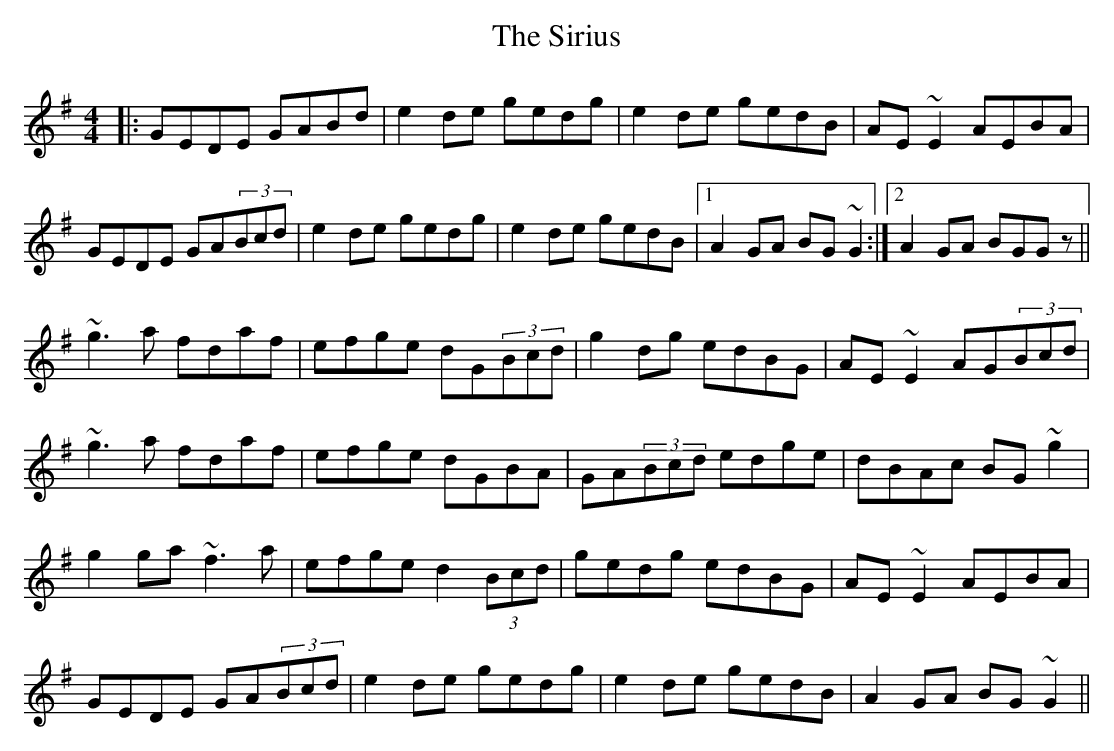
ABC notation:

X:1
T: The Sirius
M: 4/4
L: 1/8
K: Gmaj
|:GEDE GABd|e2de gedg|e2de gedB|AE~E2 AEBA|
GEDE GA(3Bcd|e2de gedg|e2de gedB|1 A2GA BG~G2:|2 A2GA BGGz||
~g3a fdaf|efge dG(3Bcd|g2dg edBG|AE~E2 AG(3Bcd|
~g3a fdaf|efge dGBA|GA(3Bcd edge|dBAc BG~g2|
g2ga ~f3a|efge d2(3Bcd|gedg edBG|AE~E2 AEBA|
GEDE GA(3Bcd|e2de gedg|e2de gedB|A2GA BG~G2||
